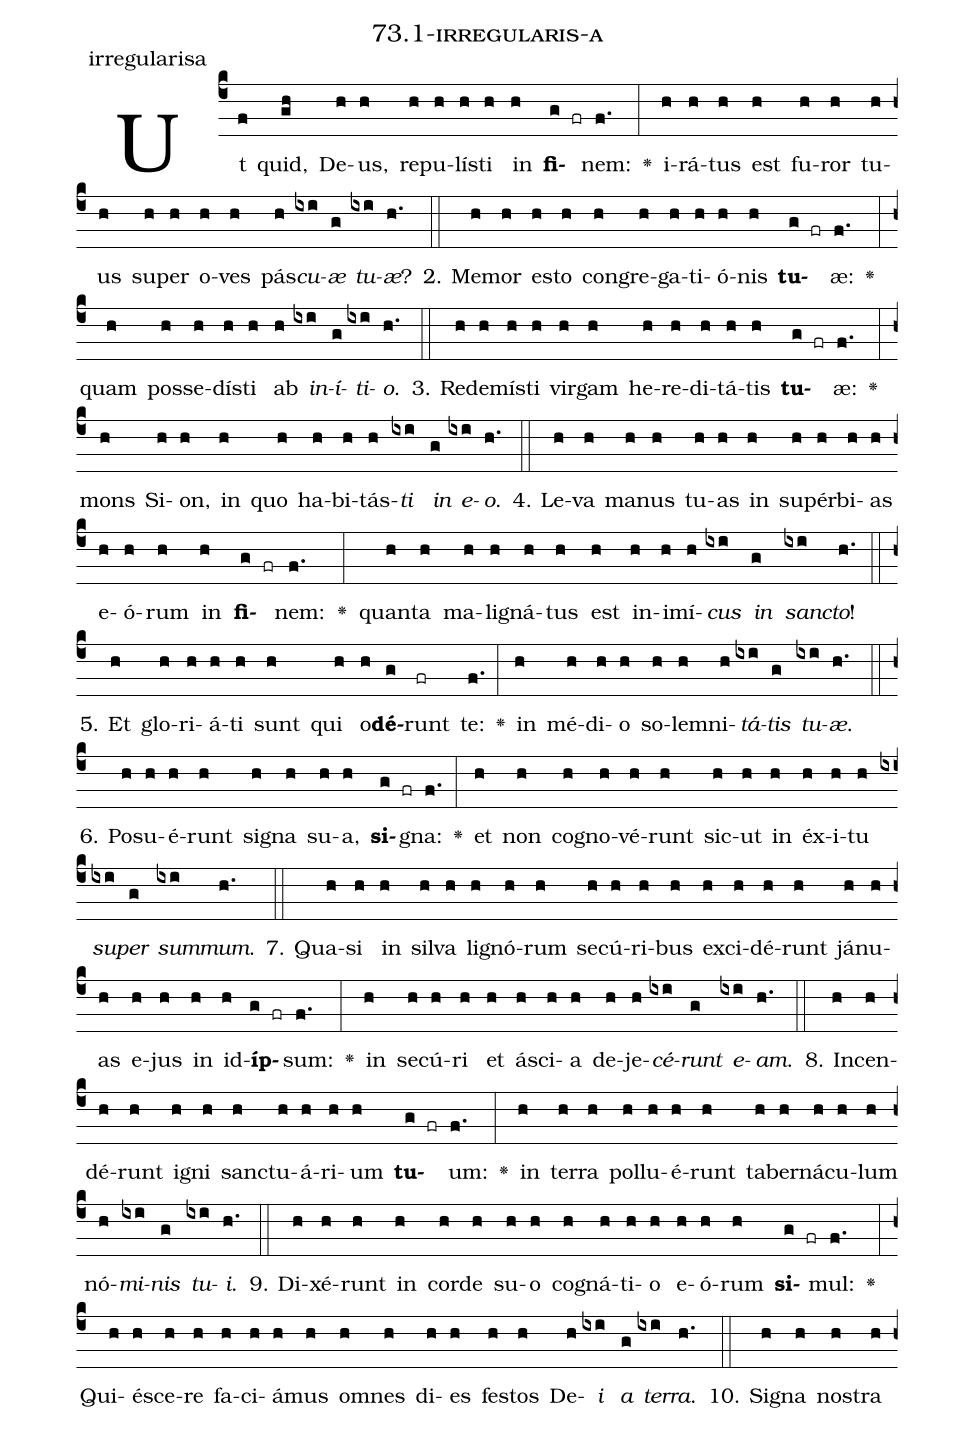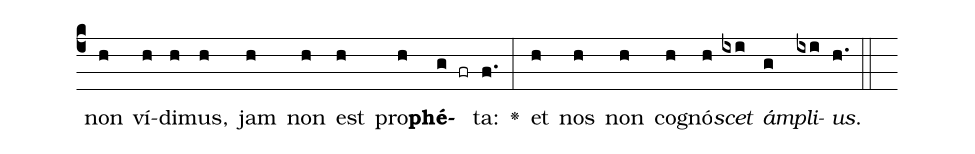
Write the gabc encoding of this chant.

name: 73.1-irregularis-a;
annotation: irregularisa;
%%
(c4)Ut(f) quid,(gh) De(h)us,(h) re(h)pu(h)lís(h)ti(h) in(h) <b>fi</b>(g fr)nem:(f.) <v>\greheightstar</v>(:) i(h)rá(h)tus(h) est(h) fu(h)ror(h) tu(h)us(h) su(h)per(h) o(h)ves(h) pás(h)<i>cu</i>(ixi)<i>æ</i>(g) <i>tu</i>(ixi)<i>æ</i>?(h.) (::)
2. Me(h)mor(h) es(h)to(h) con(h)gre(h)ga(h)ti(h)ó(h)nis(h) <b>tu</b>(g fr)æ:(f.) <v>\greheightstar</v>(:) quam(h) pos(h)se(h)dís(h)ti(h) ab(h) <i>in</i>(ixi)<i>í</i>(g)<i>ti</i>(ixi)<i>o</i>.(h.) (::)
3. Red(h)e(h)mís(h)ti(h) vir(h)gam(h) he(h)re(h)di(h)tá(h)tis(h) <b>tu</b>(g fr)æ:(f.) <v>\greheightstar</v>(:) mons(h) Si(h)on,(h) in(h) quo(h) ha(h)bi(h)tás(h)<i>ti</i>(ixi) <i>in</i>(g) <i>e</i>(ixi)<i>o</i>.(h.) (::)
4. Le(h)va(h) ma(h)nus(h) tu(h)as(h) in(h) su(h)pér(h)bi(h)as(h) e(h)ó(h)rum(h) in(h) <b>fi</b>(g fr)nem:(f.) <v>\greheightstar</v>(:) quan(h)ta(h) ma(h)li(h)gná(h)tus(h) est(h) in(h)i(h)mí(h)<i>cus</i>(ixi) <i>in</i>(g) <i>sanc</i>(ixi)<i>to</i>!(h.) (::)
5. Et(h) glo(h)ri(h)á(h)ti(h) sunt(h) qui(h) o(h)<b>dé</b>(g)runt(fr) te:(f.) <v>\greheightstar</v>(:) in(h) mé(h)di(h)o(h) so(h)lem(h)ni(h)<i>tá</i>(ixi)<i>tis</i>(g) <i>tu</i>(ixi)<i>æ</i>.(h.) (::)
6. Po(h)su(h)é(h)runt(h) si(h)gna(h) su(h)a,(h) <b>si</b>(g fr)gna:(f.) <v>\greheightstar</v>(:) et(h) non(h) co(h)gno(h)vé(h)runt(h) sic(h)ut(h) in(h) éx(h)i(h)tu(h) <i>su</i>(ixi)<i>per</i>(g) <i>sum</i>(ixi)<i>mum</i>.(h.) (::)
7. Qua(h)si(h) in(h) sil(h)va(h) li(h)gnó(h)rum(h) se(h)cú(h)ri(h)bus(h) ex(h)ci(h)dé(h)runt(h) já(h)nu(h)as(h) e(h)jus(h) in(h) id(h)<b>íp</b>(g fr)sum:(f.) <v>\greheightstar</v>(:) in(h) se(h)cú(h)ri(h) et(h) á(h)sci(h)a(h) de(h)je(h)<i>cé</i>(ixi)<i>runt</i>(g) <i>e</i>(ixi)<i>am</i>.(h.) (::)
8. In(h)cen(h)dé(h)runt(h) i(h)gni(h) sanc(h)tu(h)á(h)ri(h)um(h) <b>tu</b>(g fr)um:(f.) <v>\greheightstar</v>(:) in(h) ter(h)ra(h) pol(h)lu(h)é(h)runt(h) ta(h)ber(h)ná(h)cu(h)lum(h) nó(h)<i>mi</i>(ixi)<i>nis</i>(g) <i>tu</i>(ixi)<i>i</i>.(h.) (::)
9. Di(h)xé(h)runt(h) in(h) cor(h)de(h) su(h)o(h) co(h)gná(h)ti(h)o(h) e(h)ó(h)rum(h) <b>si</b>(g fr)mul:(f.) <v>\greheightstar</v>(:) Qui(h)é(h)sce(h)re(h) fa(h)ci(h)á(h)mus(h) om(h)nes(h) di(h)es(h) fes(h)tos(h) De(h)<i>i</i>(ixi) <i>a</i>(g) <i>ter</i>(ixi)<i>ra</i>.(h.) (::)
10. Si(h)gna(h) nos(h)tra(h) non(h) ví(h)di(h)mus,(h) jam(h) non(h) est(h) pro(h)<b>phé</b>(g fr)ta:(f.) <v>\greheightstar</v>(:) et(h) nos(h) non(h) co(h)gnó(h)<i>scet</i>(ixi) <i>ám</i>(g)<i>pli</i>(ixi)<i>us</i>.(h.) (::)
